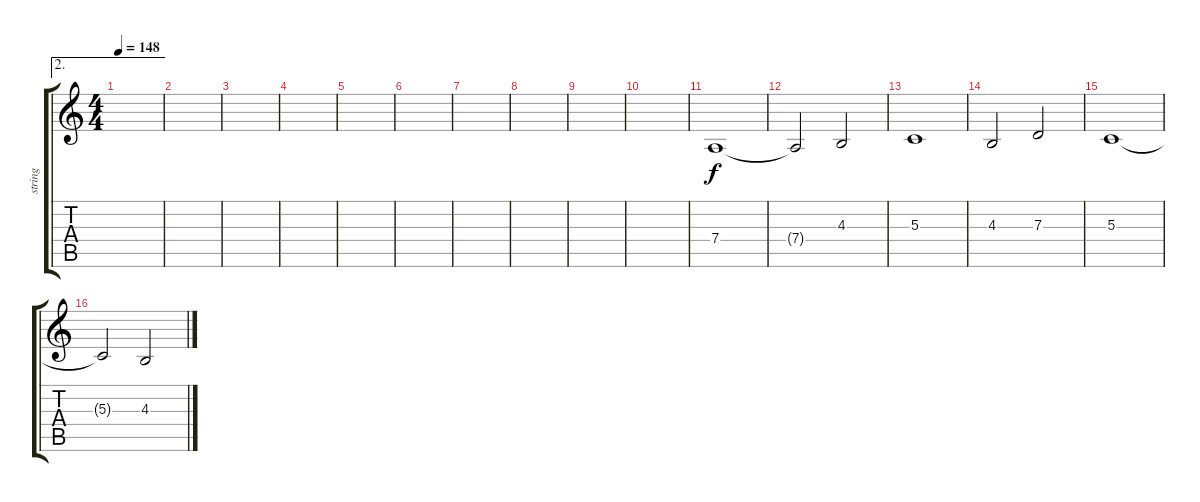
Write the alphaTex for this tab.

\track ("string" "string") {instrument stringensemble1}
\staff {score tabs}
\tuning (E4 B3 G3 D3 A2 E2) {hide}
\ae 2
\ts (4 4)
\tempo 148
\clef g2
\ks c
|
|
|
|
|
|
|
|
|
|
7.4.1 |
7.4{t}.2 4.3.2 |
5.3.1 |
4.3.2 7.3.2 |
5.3.1 |
5.3{t}.2 4.3.2
